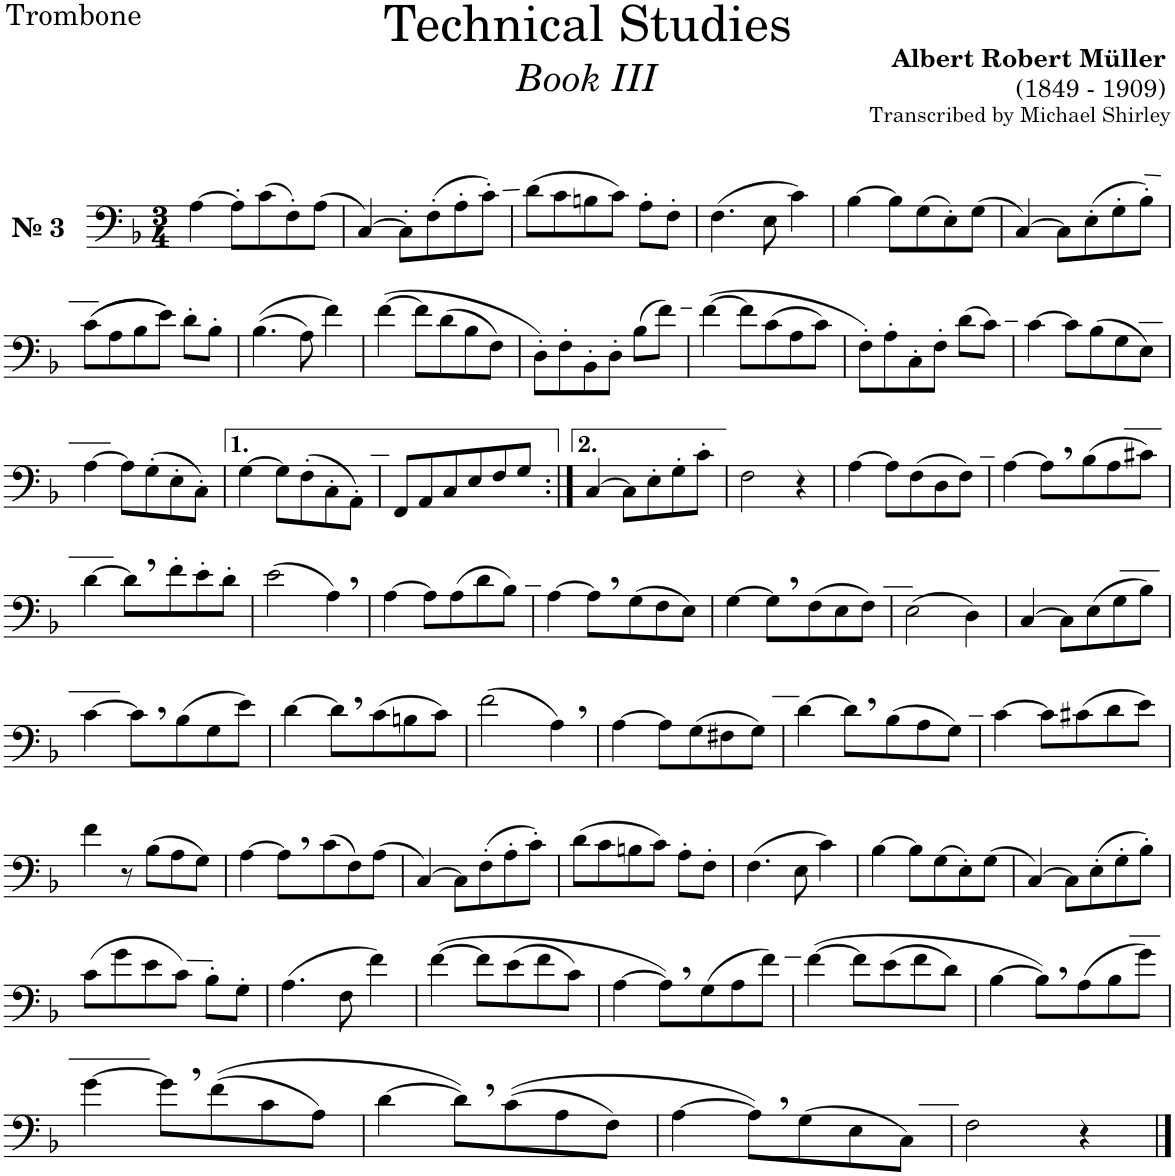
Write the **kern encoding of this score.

**kern
*part1
*staff1
*I"Trombone
*I'Tbn.
*clefF4
*k[b-]
*M3/4
=1
!LO:TX:a:B:t=№ 3
[4A\
8A'\L]
(8c\
8F'\)
(8A\J
=2
[4C/)
8C'\L]
(8F'\
8A'\
8c'\J)
=3
(8d\L
8c\
8Bn\
8c\J)
8A'\L
8F'\J
=4
(4.F\
8E\
4c\)
=5
[4B-\
8B-\L]
(8G\
8E'\)
(8G\J
=6
[4C/)
8C\L]
(8E'\
8G'\
8B-'\J)
!!LO:LB:g=z
=7
((8c\L
8A\
8B-\
8e\J))
8d'\L
8B-'\J
=8
((4.B-\
8A\)
4f\)
=9
([4f\
8f\L]
(8d\
8B-\
8F\J)
=10
8D'\L)
8F'\
8BB-'\
8D'\J
(8B-\L
8f\J)
=11
([4f\
8f\L]
(8c\
8A\
8c\J)
=12
8F'\L)
8A'\
8C'\
8F'\J
(8d\L
8c\J)
=13
[4c\
8c\L]
(8B-\
8G\
8E\J)
!!LO:LB:g=z
=14
[4A\
8A\L]
(8G'\
8E'\
8C'\J)
=15
[4G\
8G\L]
(8F'\
8C'\
8AA'\J)
=16
8FF/L
8AA/
8C/
8E/
8F/
8G/J
=17:|!
[4C/
8C\L]
8E'\
8G'\
8c'\J
=18
2F\
4r
=19
[4A\
8A\L]
(8F\
8D\
8F\J)
=20
[4A\
8A,\L]
(8B-\
8A\
8c#X\J)
!!LO:LB:g=z
=21
[4d\
8d,\L]
8f'\
8e'\
8d'\J
=22
(2e\
4A,\)
=23
[4A\
8A\L]
(8A\
8d\
8B-\J)
=24
[4A\
8A,\L]
(8G\
8F\
8E\J)
=25
[4G\
8G,\L]
(8F\
8E\
8F\J)
=26
(2E\
4D\)
=27
[4C/
8C\L]
(8E\
8G\
8B-\J)
!!LO:LB:g=z
=28
[4c\
8c,\L]
(8B-\
8G\
8e\J)
=29
[4d\
8d,\L]
(8c\
8Bn\
8c\J)
=30
(2f\
4A,\)
=31
[4A\
8A\L]
(8G\
8F#X\
8G\J)
=32
[4d\
8d,\L]
(8B-\
8A\
8G\J)
=33
[4c\
8c\L]
(8c#X\
8d\
8e\J)
!!LO:LB:g=z
=34
4f\
8r
(8B-\L
8A\
8G\J)
=35
[4A\
8A,\L]
(8c\
8F\)
(8A\J
=36
[4C/)
8C\L]
(8F'\
8A'\
8c'\J)
=37
(8d\L
8c\
8Bn\
8c\J)
8A'\L
8F'\J
=38
(4.F\
8E\
4c\)
=39
[4B-\
8B-\L]
(8G\
8E'\)
(8G\J
=40
[4C/)
8C\L]
(8E'\
8G'\
8B-'\J)
!!LO:LB:g=z
=41
(8c\L
8g\
8e\
8c\J)
8B-'\L
8G'\J
=42
(4.A\
8F\
4f\)
=43
([4f\
8f\L]
(8e\
8f\
8c\J)
=44
[4A\
8A,\L])
(8G\
8A\
8f\J)
=45
([4f\
8f\L]
(8e\
8f\
8d\J)
=46
[4B-\
8B-,\L])
(8A\
8B-\
8g\J)
!!LO:LB:g=z
=47
[4g\
8g,\L]
((8f\
8c\
8A\J)
=48
[4d\
8d,\L])
((8c\
8A\
8F\J)
=49
[4A\
8A,\L])
(8G\
8E\
8C\J)
=50
2F\
4r
==
*-
